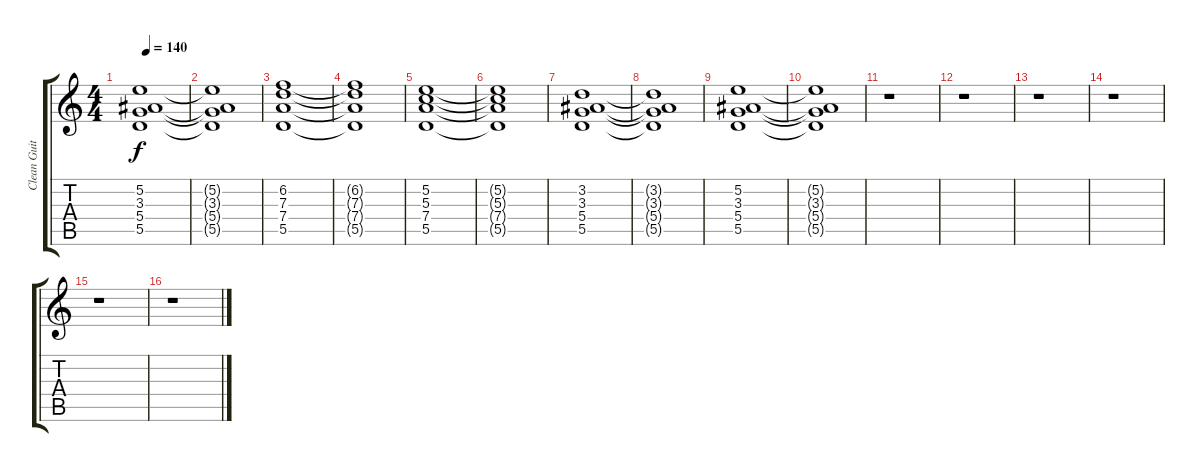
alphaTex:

\track ("Clean Guitar" "Clean Guit") {instrument electricguitarclean}
\staff {score tabs}
\tuning (E4 B3 G3 D3 A2 E2) {hide}
\ts (4 4)
\tempo 140
\clef g2
\ks c
(5.2 3.3 5.4 5.5).1{dy f} |
(5.2{t} 3.3{t} 5.4{t} 5.5{t}).1 |
(6.2 7.3 7.4 5.5).1 |
(6.2{t} 7.3{t} 7.4{t} 5.5{t}).1 |
(5.2 5.3 7.4 5.5).1 |
(5.2{t} 5.3{t} 7.4{t} 5.5{t}).1 |
(3.2 3.3 5.4 5.5).1 |
(3.2{t} 3.3{t} 5.4{t} 5.5{t}).1 |
(5.2 3.3 5.4 5.5).1 |
(5.2{t} 3.3{t} 5.4{t} 5.5{t}).1 |
r.1 |
r.1 |
r.1 |
r.1 |
r.1 |
r.1
